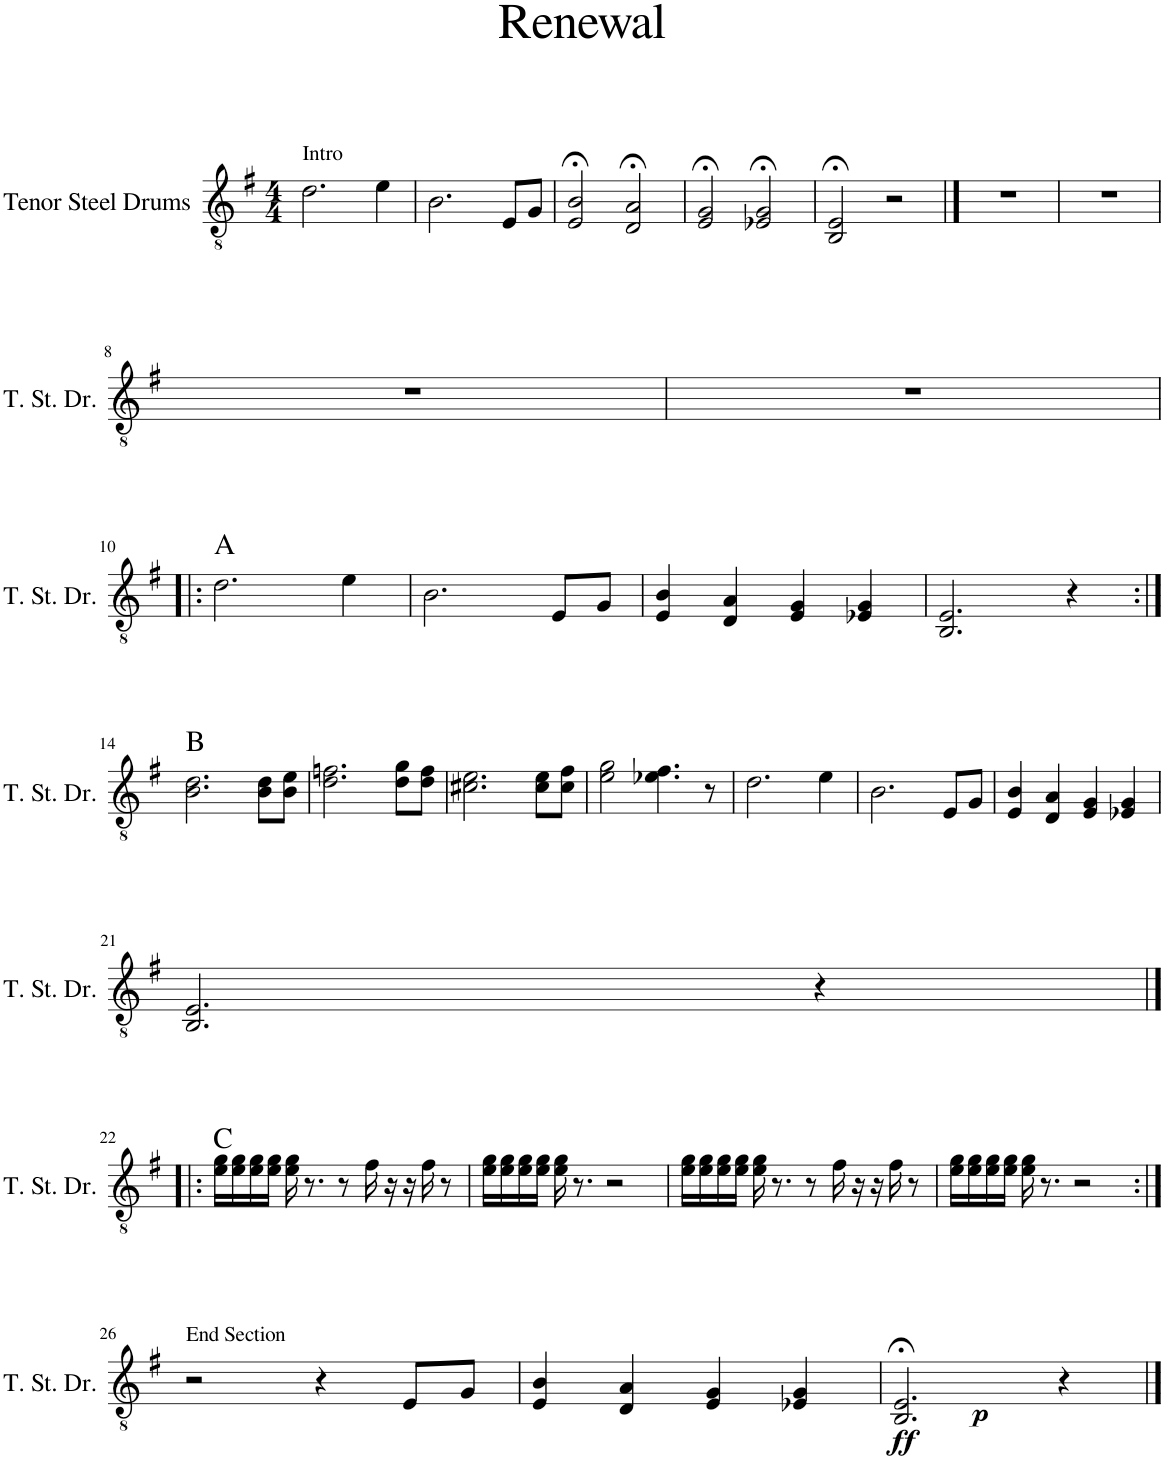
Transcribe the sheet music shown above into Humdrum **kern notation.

**kern	**dynam
*part1	*part1
*staff1	*staff1
*I"Tenor Steel Drums	*
*I'T. St. Dr.	*
*clefGv2	*
*k[f#]	*
*M4/4	*
=1	=1
!LO:TX:a:t=Intro	!
2.d\	.
4e\	.
=2	=2
2.B\	.
8E/L	.
8G/J	.
=3	=3
2E/;< 2B/;<	.
2D/;< 2A/;<	.
=4	=4
2E/;< 2G/;<	.
2E-X/;< 2G/;<	.
=5	=5
2BB/;< 2E/;<	.
2r	.
==6	==6
1r	.
=7	=7
1r	.
!!LO:LB:g=z
=8	=8
1r	.
=9	=9
1r	.
!!LO:LB:g=z
=10!|:	=10!|:
!LO:TX:a:t=A	!
2.d\	.
4e\	.
=11	=11
2.B\	.
8E/L	.
8G/J	.
=12	=12
4E/ 4B/	.
4D/ 4A/	.
4E/ 4G/	.
4E-X/ 4G/	.
=13	=13
2.BB/ 2.E/	.
4r	.
!!LO:LB:g=z
=14:|!	=14:|!
!LO:TX:a:t=B	!
2.B\ 2.d\	.
8B\ 8d\L	.
8B\ 8e\J	.
=15	=15
2.d\ 2.fn\	.
8d\ 8g\L	.
8d\ 8f\J	.
=16	=16
2.c#X\ 2.e\	.
8c#\ 8e\L	.
8c#\ 8f#\J	.
=17	=17
2e\ 2g\	.
4.e-X\ 4.f#\	.
8r	.
=18	=18
2.d\	.
4e\	.
=19	=19
2.B\	.
8E/L	.
8G/J	.
=20	=20
4E/ 4B/	.
4D/ 4A/	.
4E/ 4G/	.
4E-X/ 4G/	.
!!LO:LB:g=z
=21	=21
2.BB/ 2.E/	.
4r	.
!!LO:LB:g=z
=22|!:	=22|!:
!LO:TX:a:t=C	!
16e\ 16g\LL	.
16e\ 16g\	.
16e\ 16g\	.
16e\ 16g\JJ	.
16e\ 16g\	.
8.r	.
8r	.
16f#\	.
16r	.
16r	.
16f#\	.
8r	.
=23	=23
16e\ 16g\LL	.
16e\ 16g\	.
16e\ 16g\	.
16e\ 16g\JJ	.
16e\ 16g\	.
8.r	.
2r	.
=24	=24
16e\ 16g\LL	.
16e\ 16g\	.
16e\ 16g\	.
16e\ 16g\JJ	.
16e\ 16g\	.
8.r	.
8r	.
16f#\	.
16r	.
16r	.
16f#\	.
8r	.
=25	=25
16e\ 16g\LL	.
16e\ 16g\	.
16e\ 16g\	.
16e\ 16g\JJ	.
16e\ 16g\	.
8.r	.
2r	.
!!LO:LB:g=z
=26:|!	=26:|!
!LO:TX:a:t=End Section	!
2r	.
4r	.
8E/L	.
8G/J	.
=27	=27
4E/ 4B/	.
4D/ 4A/	.
4E/ 4G/	.
4E-X/ 4G/	.
=28	=28
!	!LO:DY:b
!	!LO:DY:n=1:b
2.BB/;< 2.E/;<	ff p
4r	.
==	==
*-	*-
